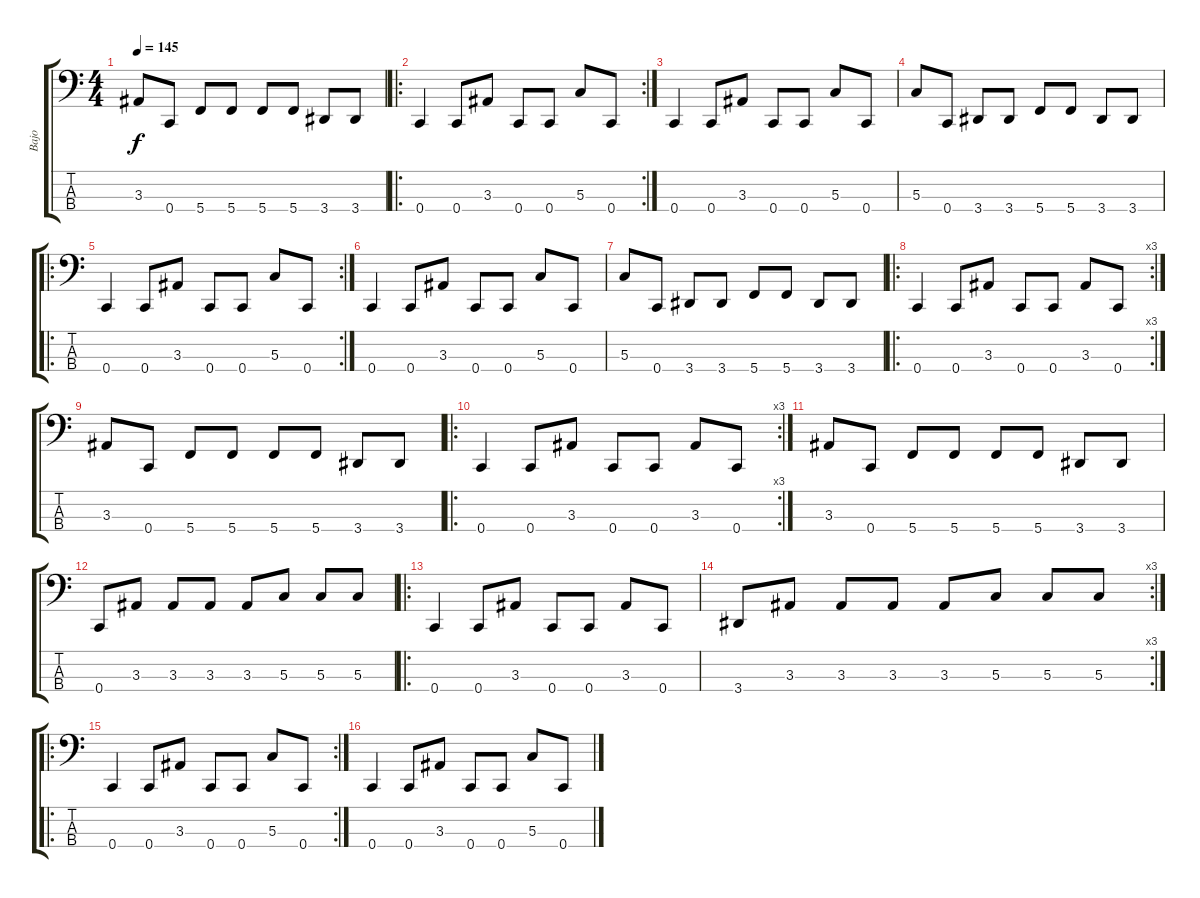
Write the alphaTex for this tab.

\track ("Bajo" "Bajo") {instrument electricbasspick}
\staff {score tabs}
\tuning (F2 C2 G1 C1) {hide}
\ts (4 4)
\tempo 145
\clef f4
\ks c
3.3.8{dy f} 0.4.8 5.4.8 5.4.8 5.4.8 5.4.8 3.4.8 3.4.8 |
\ro
\rc 2
0.4.4 0.4.8 3.3.8 0.4.8 0.4.8 5.3.8 0.4.8 |
0.4.4 0.4.8 3.3.8 0.4.8 0.4.8 5.3.8 0.4.8 |
5.3.8 0.4.8 3.4.8 3.4.8 5.4.8 5.4.8 3.4.8 3.4.8 |
\ro
\rc 2
0.4.4 0.4.8 3.3.8 0.4.8 0.4.8 5.3.8 0.4.8 |
0.4.4 0.4.8 3.3.8 0.4.8 0.4.8 5.3.8 0.4.8 |
5.3.8 0.4.8 3.4.8 3.4.8 5.4.8 5.4.8 3.4.8 3.4.8 |
\ro
\rc 3
0.4.4 0.4.8 3.3.8 0.4.8 0.4.8 3.3.8 0.4.8 |
3.3.8 0.4.8 5.4.8 5.4.8 5.4.8 5.4.8 3.4.8 3.4.8 |
\ro
\rc 3
0.4.4 0.4.8 3.3.8 0.4.8 0.4.8 3.3.8 0.4.8 |
3.3.8 0.4.8 5.4.8 5.4.8 5.4.8 5.4.8 3.4.8 3.4.8 |
0.4.8 3.3.8 3.3.8 3.3.8 3.3.8 5.3.8 5.3.8 5.3.8 |
\ro
0.4.4 0.4.8 3.3.8 0.4.8 0.4.8 3.3.8 0.4.8 |
\rc 3
3.4.8 3.3.8 3.3.8 3.3.8 3.3.8 5.3.8 5.3.8 5.3.8 |
\ro
\rc 2
0.4.4 0.4.8 3.3.8 0.4.8 0.4.8 5.3.8 0.4.8 |
0.4.4 0.4.8 3.3.8 0.4.8 0.4.8 5.3.8 0.4.8
